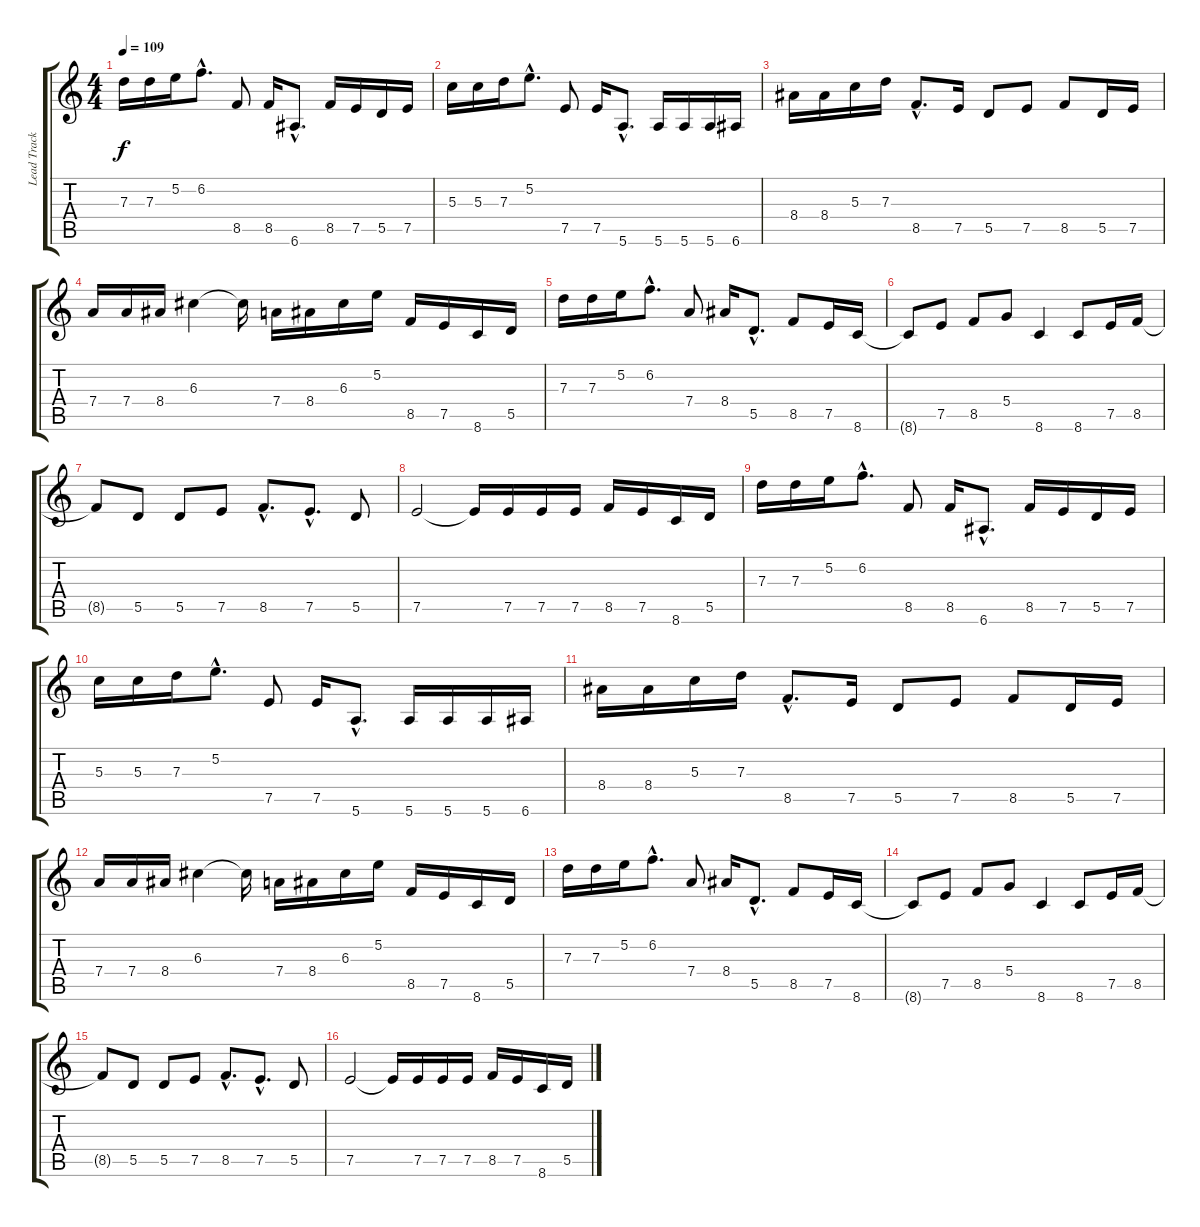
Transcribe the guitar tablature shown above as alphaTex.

\track ("Lead Track" "Lead Track") {instrument electricguitarclean}
\staff {score tabs}
\tuning (E4 B3 G3 D3 A2 E2) {hide}
\ts (4 4)
\tempo 109
\clef g2
\ks c
7.3.16{dy f} 7.3.16 5.2.16 6.2{hac}.8{d} 8.5.8 8.5.16 6.6{hac}.8{d} 8.5.16 7.5.16 5.5.16 7.5.16 |
5.3.16 5.3.16 7.3.16 5.2{hac}.8{d} 7.5.8 7.5.16 5.6{hac}.8{d} 5.6.16 5.6.16 5.6.16 6.6.16 |
8.4.16 8.4.16 5.3.16 7.3.16 8.5{hac}.8{d} 7.5.16 5.5.8 7.5.8 8.5.8 5.5.16 7.5.16 |
7.4.16 7.4.16 8.4.16 6.3.4 6.3{t}.16 7.4.16 8.4.16 6.3.16 5.2.16 8.5.16 7.5.16 8.6.16 5.5.16 |
7.3.16 7.3.16 5.2.16 6.2{hac}.8{d} 7.4.8 8.4.16 5.5{hac}.8{d} 8.5.8 7.5.16 8.6.16 |
8.6{t}.8 7.5.8 8.5.8 5.4.8 8.6.4 8.6.8 7.5.16 8.5.16 |
8.5{t}.8 5.5.8 5.5.8 7.5.8 8.5{hac}.8{d} 7.5{hac}.8{d} 5.5.8 |
7.5.2 7.5{t}.16 7.5.16 7.5.16 7.5.16 8.5.16 7.5.16 8.6.16 5.5.16 |
7.3.16 7.3.16 5.2.16 6.2{hac}.8{d} 8.5.8 8.5.16 6.6{hac}.8{d} 8.5.16 7.5.16 5.5.16 7.5.16 |
5.3.16 5.3.16 7.3.16 5.2{hac}.8{d} 7.5.8 7.5.16 5.6{hac}.8{d} 5.6.16 5.6.16 5.6.16 6.6.16 |
8.4.16 8.4.16 5.3.16 7.3.16 8.5{hac}.8{d} 7.5.16 5.5.8 7.5.8 8.5.8 5.5.16 7.5.16 |
7.4.16 7.4.16 8.4.16 6.3.4 6.3{t}.16 7.4.16 8.4.16 6.3.16 5.2.16 8.5.16 7.5.16 8.6.16 5.5.16 |
7.3.16 7.3.16 5.2.16 6.2{hac}.8{d} 7.4.8 8.4.16 5.5{hac}.8{d} 8.5.8 7.5.16 8.6.16 |
8.6{t}.8 7.5.8 8.5.8 5.4.8 8.6.4 8.6.8 7.5.16 8.5.16 |
8.5{t}.8 5.5.8 5.5.8 7.5.8 8.5{hac}.8{d} 7.5{hac}.8{d} 5.5.8 |
7.5.2 7.5{t}.16 7.5.16 7.5.16 7.5.16 8.5.16 7.5.16 8.6.16 5.5.16
